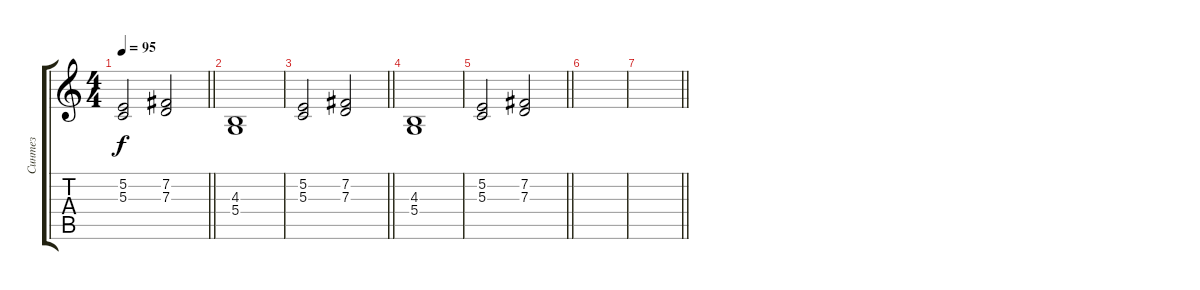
\track ("Синтез" "Синтез") {instrument lead2sawtooth}
\staff {score tabs}
\tuning (E4 B3 G3 D3 A2 E2) {hide}
\ts (4 4)
\tempo 95
\clef g2
\barLineRight lightlight
\ks c
(5.2 5.3).2{dy f} (7.2 7.3).2 |
(4.3 5.4).1 |
\barLineRight lightlight
(5.2 5.3).2 (7.2 7.3).2 |
(4.3 5.4).1 |
\barLineRight lightlight
(5.2 5.3).2 (7.2 7.3).2 |
|
\barLineRight lightlight
